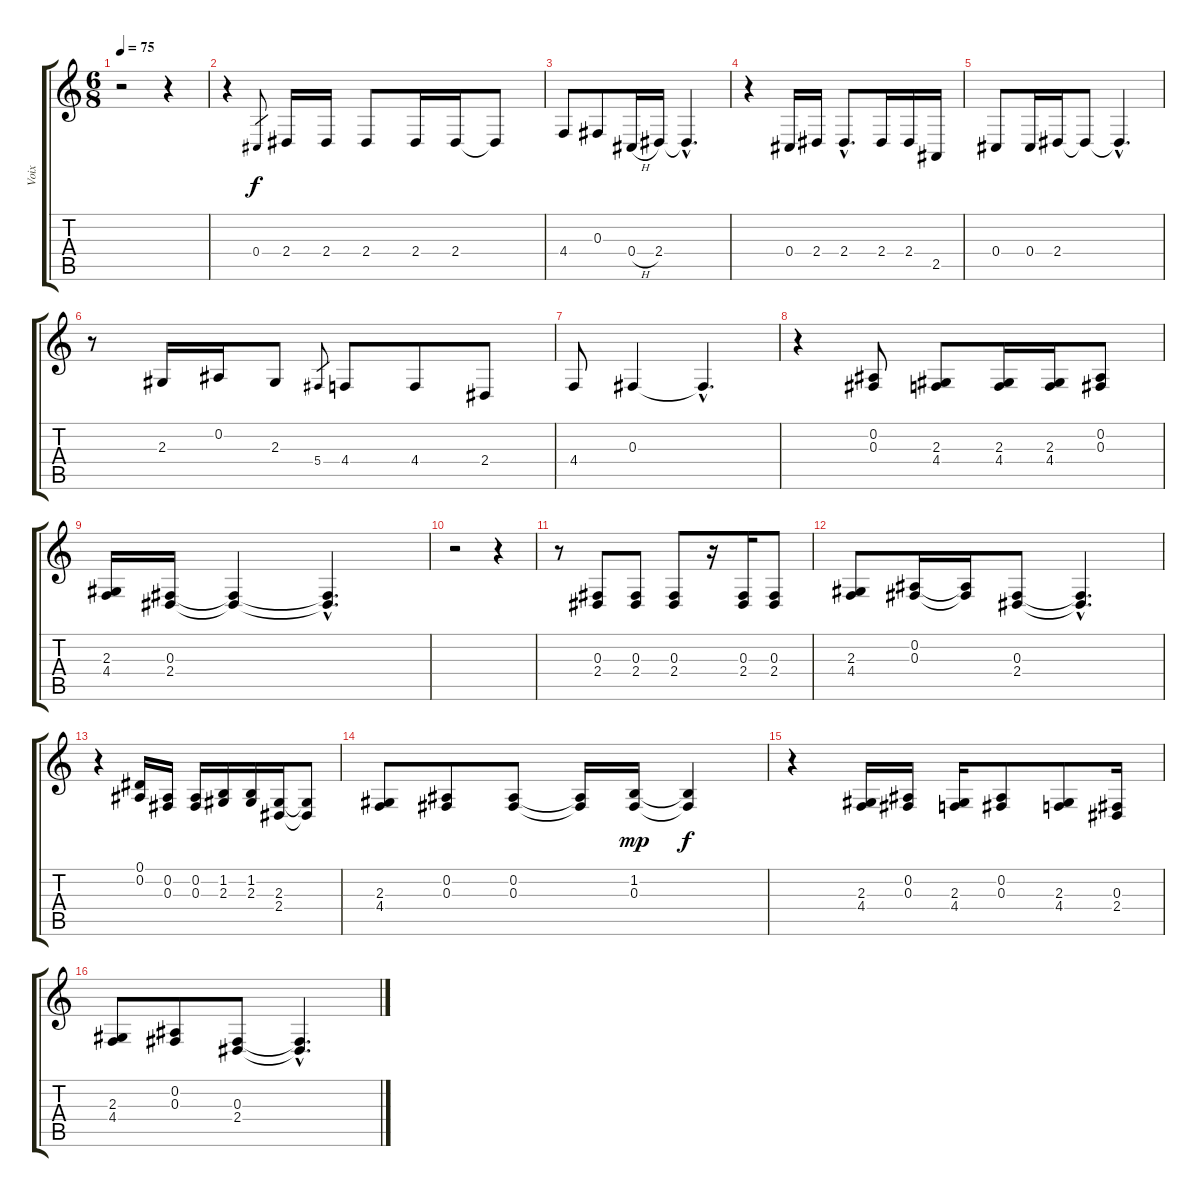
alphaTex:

\track ("Voix" "Voix") {instrument cello}
\staff {score tabs}
\tuning (Eb4 Bb3 Gb3 Db3 Ab2 Eb2) {hide}
\ts (6 8)
\tempo 75
\clef g2
\ks c
r.2{dy f} r.4 |
r.4 0.4.8{gr} 2.4.16 2.4.16 2.4.8 2.4.16 2.4.16 2.4{t}.8 |
4.4.8 0.3.8 0.4{h}.16 2.4.16 2.4{hac t}.4{d} |
r.4 0.4.16 2.4.16 2.4{hac}.8{d} 2.4.16 2.4.16 2.5.16 |
0.4.8 0.4.16 2.4.16 2.4{t}.8 2.4{hac t}.4{d} |
r.8 2.3.16 0.2.16 2.3.8 5.4.8{gr} 4.4.8 4.4.8 2.4.8 |
4.4.8 0.3.4 0.3{hac t}.4{d} |
r.4 (0.2 0.3).8 (2.3 4.4).8 (2.3 4.4).16 (2.3 4.4).16 (0.2 0.3).8 |
(2.3 4.4).16 (0.3 2.4).16 (0.3{t} 2.4{t}).4 (0.3{hac t} 2.4{hac t}).4{d} |
r.2 r.4 |
r.8 (0.3 2.4).8 (0.3 2.4).8 (0.3 2.4).8 r.16 (0.3 2.4).16 (0.3 2.4).8 |
(2.3 4.4).8 (0.2 0.3).16 (0.2{t} 0.3{t}).16 (0.3 2.4).8 (0.3{hac t} 2.4{hac t}).4{d} |
r.4 (0.1 0.2).16 (0.2 0.3).16 (0.2 0.3).16 (1.2 2.3).16 (1.2 2.3).16 (2.3 2.4).16 (2.3{t} 2.4{t}).8 |
(2.3 4.4).8 (0.2 0.3).8 (0.2 0.3).8 (0.2{t} 0.3{t}).16 (1.2 0.3).16{dy mp} (1.2{t} 0.3{t}).4{dy f} |
r.4 (2.3 4.4).16 (0.2 0.3).16 (2.3 4.4).16 (0.2 0.3).8 (2.3 4.4).8 (0.3 2.4).16 |
(2.3 4.4).8 (0.2 0.3).8 (0.3 2.4).8 (0.3{hac t} 2.4{hac t}).4{d}
